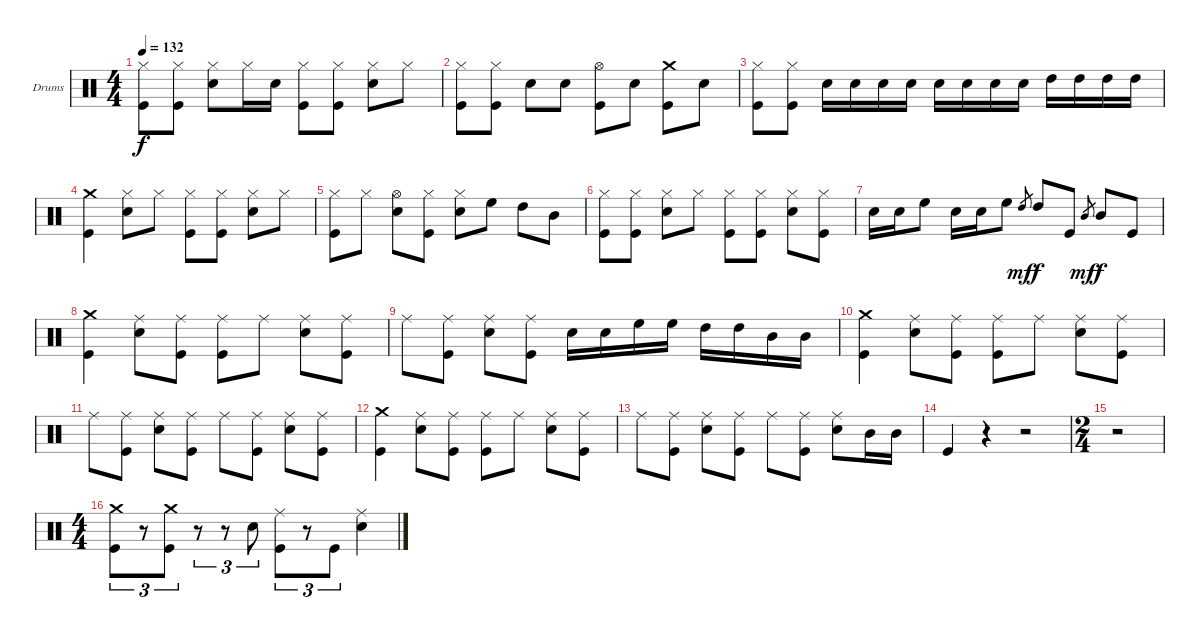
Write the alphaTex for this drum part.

\bracketExtendMode groupsimilarinstruments
\firstSystemTrackNameOrientation horizontal
\otherSystemsTrackNameOrientation horizontal
\track ("Drumkit" "Drums") {multiBarRest instrument percussion}
\staff {score}
\articulation defaults
\ts (4 4)
\tempo 132
\clef neutral
\ks c
("Hi-Hat (closed)" "Kick (hit)").8{dy f} ("Kick (hit)" "Hi-Hat (closed)").8 ("Hi-Hat (closed)" "Snare (hit) 2").8 "Hi-Hat (closed)".16 "Snare (hit) 2".16 ("Kick (hit)" "Hi-Hat (closed)").8 ("Hi-Hat (closed)" "Kick (hit)").8 ("Snare (hit) 2" "Hi-Hat (closed)").8 "Hi-Hat (closed)".8 |
("Hi-Hat (closed)" "Kick (hit)").8 ("Kick (hit)" "Hi-Hat (closed)").8 "Snare (hit) 2".8 "Snare (hit) 2".8 ("Hi-Hat (open)" "Kick (hit)").8 "Snare (hit) 2".8 ("Crash medium (hit)" "Kick (hit)").8 "Snare (hit) 2".8 |
("Hi-Hat (closed)" "Kick (hit)").8 ("Hi-Hat (closed)" "Kick (hit)").8 "Snare (hit) 2".16 "Snare (hit) 2".16 "Snare (hit) 2".16 "Snare (hit) 2".16 "Snare (hit) 2".16 "Snare (hit) 2".16 "Snare (hit) 2".16 "Snare (hit) 2".16 "High Tom (hit)".16 "High Tom (hit)".16 "High Tom (hit)".16 "High Tom (hit)".16 |
("Crash medium (hit)" "Kick (hit)").4 ("Snare (hit) 2" "Hi-Hat (closed)").8 "Hi-Hat (closed)".8 ("Hi-Hat (closed)" "Kick (hit)").8 ("Kick (hit)" "Hi-Hat (closed)").8 ("Hi-Hat (closed)" "Snare (hit) 2").8 "Hi-Hat (closed)".8 |
("Hi-Hat (closed)" "Kick (hit)").8 "Hi-Hat (closed)".8 ("Hi-Hat (open)" "Snare (hit) 2").8 ("Hi-Hat (closed)" "Kick (hit)").8 ("Hi-Hat (closed)" "Snare (hit) 2").8 "High Floor Tom (hit)".8 "High Tom (hit)".8 "Mid Tom (hit)".8 |
("Hi-Hat (closed)" "Kick (hit)").8 ("Hi-Hat (closed)" "Kick (hit)").8 ("Hi-Hat (closed)" "Snare (hit) 2").8 "Hi-Hat (closed)".8 ("Hi-Hat (closed)" "Kick (hit)").8 ("Hi-Hat (closed)" "Kick (hit)").8 ("Hi-Hat (closed)" "Snare (hit) 2").8 ("Hi-Hat (closed)" "Kick (hit)").8 |
"Snare (hit) 2".16 "Snare (hit) 2".16 "High Floor Tom (hit)".8 "Snare (hit) 2".16 "Snare (hit) 2".16 "High Floor Tom (hit)".8 "High Tom (hit)".8{gr dy mf} "High Tom (hit)".8{dy f} "Kick (hit)".8 "Mid Tom (hit)".8{gr dy mf} "Mid Tom (hit)".8{dy f} "Kick (hit)".8 |
("Crash medium (hit)" "Kick (hit)").4 ("Ride (middle)" "Snare (hit) 2").8 ("Ride (middle)" "Kick (hit)").8 ("Ride (middle)" "Kick (hit)").8 "Ride (middle)".8 ("Ride (middle)" "Snare (hit) 2").8 ("Kick (hit)" "Ride (middle)").8 |
"Ride (middle)".8 ("Ride (middle)" "Kick (hit)").8 ("Snare (hit) 2" "Ride (middle)").8 ("Ride (middle)" "Kick (hit)").8 "Snare (hit) 2".16 "Snare (hit) 2".16 "High Floor Tom (hit)".16 "High Floor Tom (hit)".16 "High Tom (hit)".16 "High Tom (hit)".16 "Mid Tom (hit)".16 "Mid Tom (hit)".16 |
("Kick (hit)" "Crash medium (hit)").4 ("Ride (middle)" "Snare (hit) 2").8 ("Ride (middle)" "Kick (hit)").8 ("Ride (middle)" "Kick (hit)").8 "Ride (middle)".8 ("Ride (middle)" "Snare (hit) 2").8 ("Ride (middle)" "Kick (hit)").8 |
"Ride (middle)".8 ("Ride (middle)" "Kick (hit)").8 ("Ride (middle)" "Snare (hit) 2").8 ("Ride (middle)" "Kick (hit)").8 "Ride (middle)".8 ("Ride (middle)" "Kick (hit)").8 ("Ride (middle)" "Snare (hit) 2").8 ("Ride (middle)" "Kick (hit)").8 |
("Kick (hit)" "Crash medium (hit)").4 ("Ride (middle)" "Snare (hit) 2").8 ("Ride (middle)" "Kick (hit)").8 ("Ride (middle)" "Kick (hit)").8 "Ride (middle)".8 ("Ride (middle)" "Snare (hit) 2").8 ("Ride (middle)" "Kick (hit)").8 |
"Ride (middle)".8 ("Ride (middle)" "Kick (hit)").8 ("Ride (middle)" "Snare (hit) 2").8 ("Ride (middle)" "Kick (hit)").8 "Ride (middle)".8 ("Ride (middle)" "Kick (hit)").8 ("Ride (middle)" "Snare (hit) 2").8 "Mid Tom (hit)".16 "Mid Tom (hit)".16 |
"Kick (hit)".4 r.4 r.2 |
\ts (2 4)
r.2 |
\ts (4 4)
("Crash medium (hit)" "Kick (hit)").8{tu (3 2)} r.8{tu (3 2)} ("Crash medium (hit)" "Kick (hit)").8{tu (3 2)} r.8{tu (3 2)} r.8{tu (3 2)} "Snare (hit) 2".8{tu (3 2)} ("Ride (middle)" "Kick (hit)").8{tu (3 2)} r.8{tu (3 2)} "Kick (hit)".8{tu (3 2)} ("Snare (hit) 2" "Ride (middle)").4
